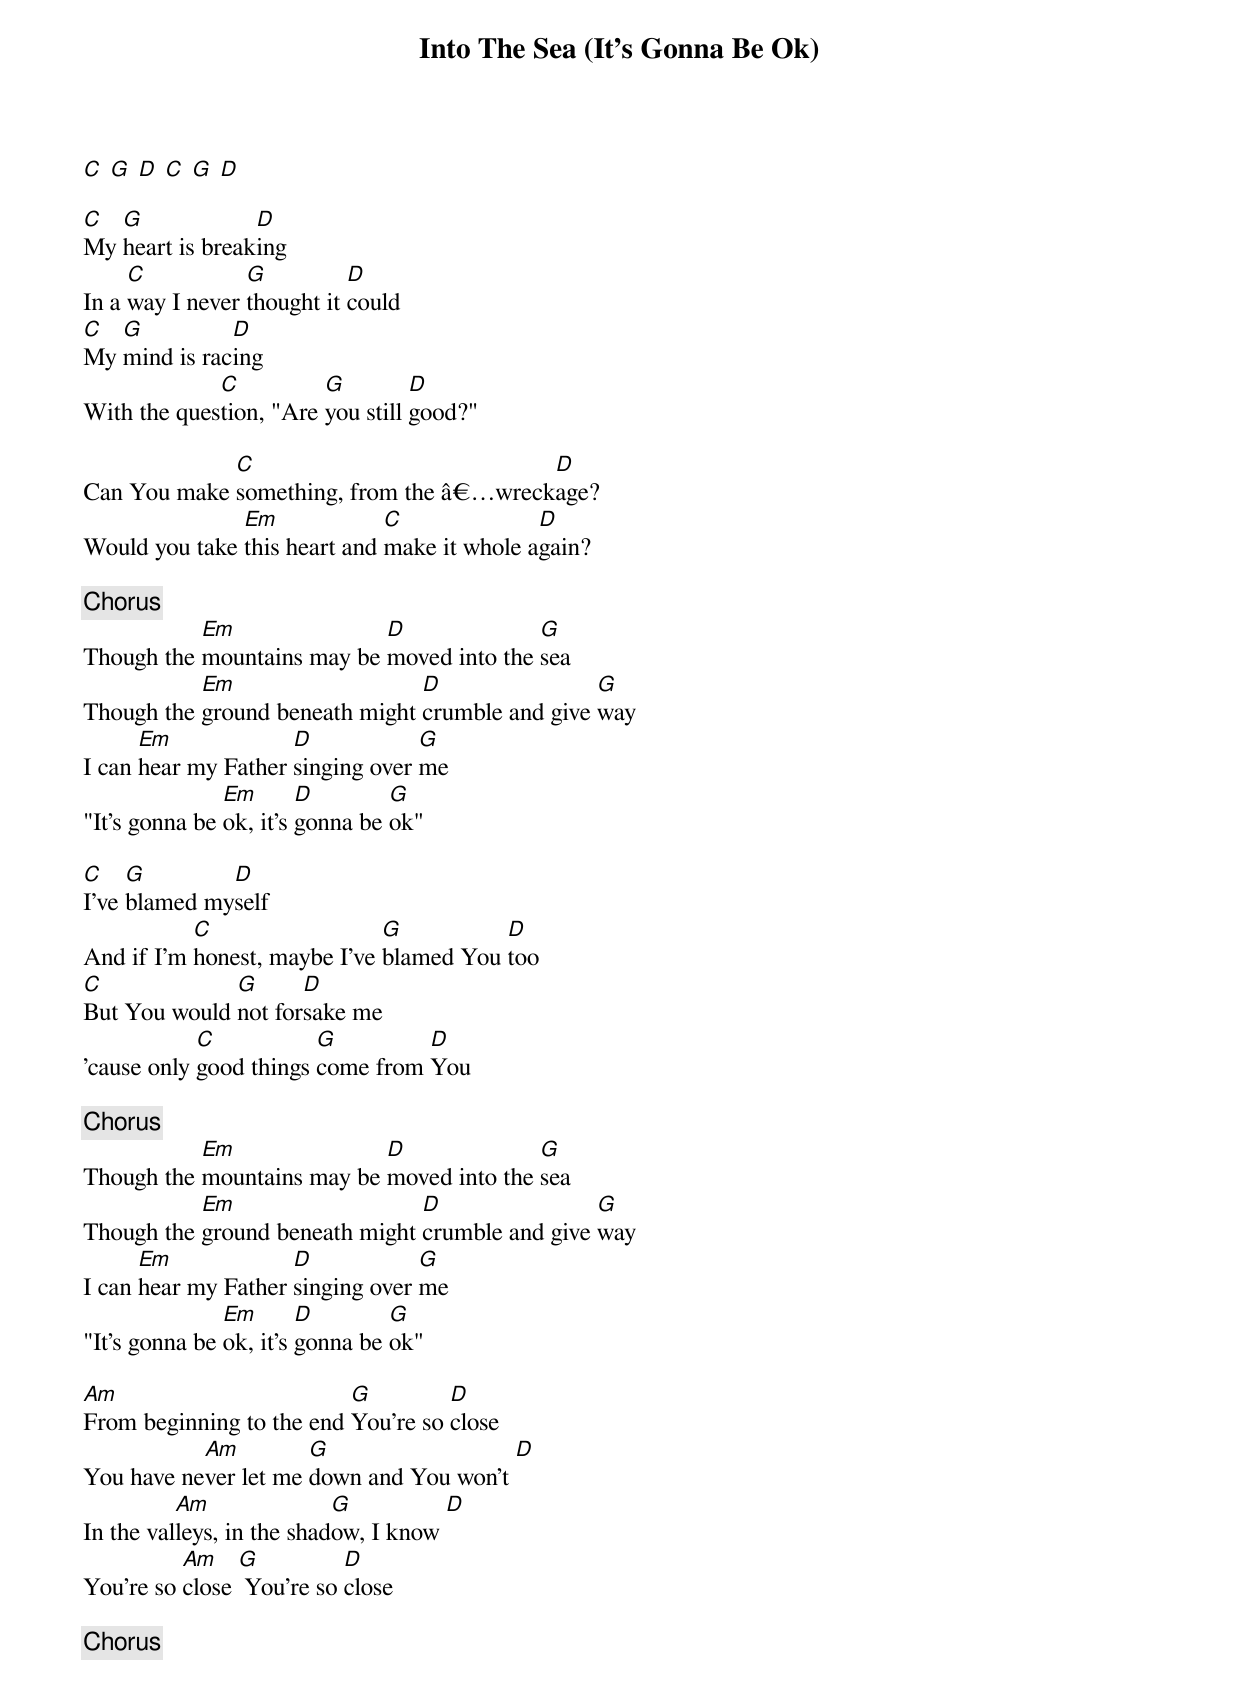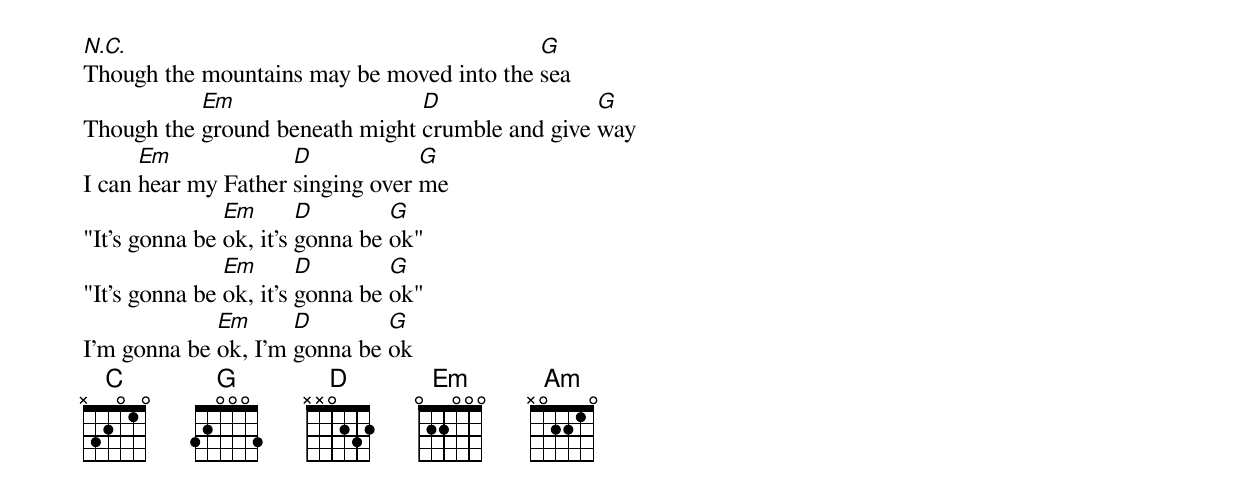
{Title: Into The Sea (It's Gonna Be Ok)}
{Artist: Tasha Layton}

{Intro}
[C] [G] [D] [C] [G] [D]

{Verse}
[C]My [G]heart is break[D]ing
In a [C]way I never [G]thought it [D]could
[C]My [G]mind is rac[D]ing
With the ques[C]tion, "Are [G]you still [D]good?"

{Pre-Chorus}
Can You make [C]something, from the â€…wreck[D]age?
Would you take [Em]this heart and [C]make it whole a[D]gain?

{Chorus}
Though the [Em]mountains may be [D]moved into the [G]sea
Though the [Em]ground beneath might [D]crumble and give [G]way
I can [Em]hear my Father [D]singing over [G]me
"It's gonna be [Em]ok, it's [D]gonna be [G]ok"

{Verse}
[C]I've [G]blamed my[D]self
And if I'm [C]honest, maybe I've [G]blamed You [D]too
[C]But You would [G]not for[D]sake me
'cause only [C]good things [G]come from [D]You

{Chorus}
Though the [Em]mountains may be [D]moved into the [G]sea
Though the [Em]ground beneath might [D]crumble and give [G]way
I can [Em]hear my Father [D]singing over [G]me
"It's gonna be [Em]ok, it's [D]gonna be [G]ok"

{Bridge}
[Am]From beginning to the end [G]You're so [D]close
You have ne[Am]ver let me [G]down and You won't [D]
In the val[Am]leys, in the shad[G]ow, I know [D]
You're so [Am]close [G] You're so [D]close

{Chorus 3}
[N.C.]Though the mountains may be moved into the [G]sea
Though the [Em]ground beneath might [D]crumble and give [G]way
I can [Em]hear my Father [D]singing over [G]me
"It's gonna be [Em]ok, it's [D]gonna be [G]ok"
"It's gonna be [Em]ok, it's [D]gonna be [G]ok"
I'm gonna be [Em]ok, I'm [D]gonna be [G]ok
